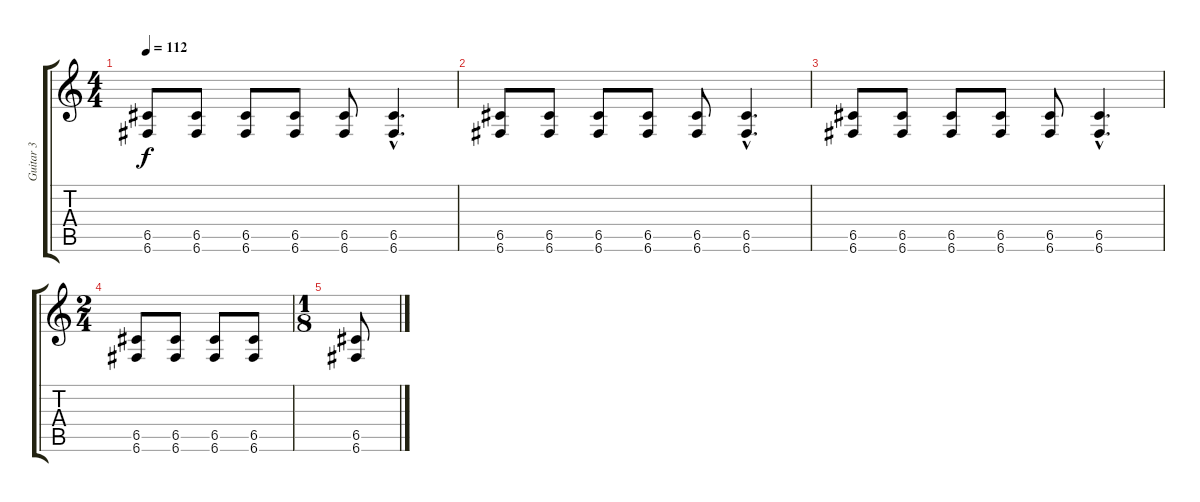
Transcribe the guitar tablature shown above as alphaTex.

\track ("Guitar 3" "Guitar 3") {instrument distortionguitar}
\staff {score tabs}
\tuning (D4 A3 F3 C3 G2 C2) {hide}
\ts (4 4)
\tempo 112
\clef g2
\ks c
(6.5 6.6).8{dy f} (6.5 6.6).8 (6.5 6.6).8 (6.5 6.6).8 (6.5 6.6).8 (6.5{hac} 6.6{hac}).4{d} |
(6.5 6.6).8 (6.5 6.6).8 (6.5 6.6).8 (6.5 6.6).8 (6.5 6.6).8 (6.5{hac} 6.6{hac}).4{d} |
(6.5 6.6).8 (6.5 6.6).8 (6.5 6.6).8 (6.5 6.6).8 (6.5 6.6).8 (6.5{hac} 6.6{hac}).4{d} |
\ts (2 4)
(6.5 6.6).8 (6.5 6.6).8 (6.5 6.6).8 (6.5 6.6).8 |
\ts (1 8)
(6.5 6.6).8
